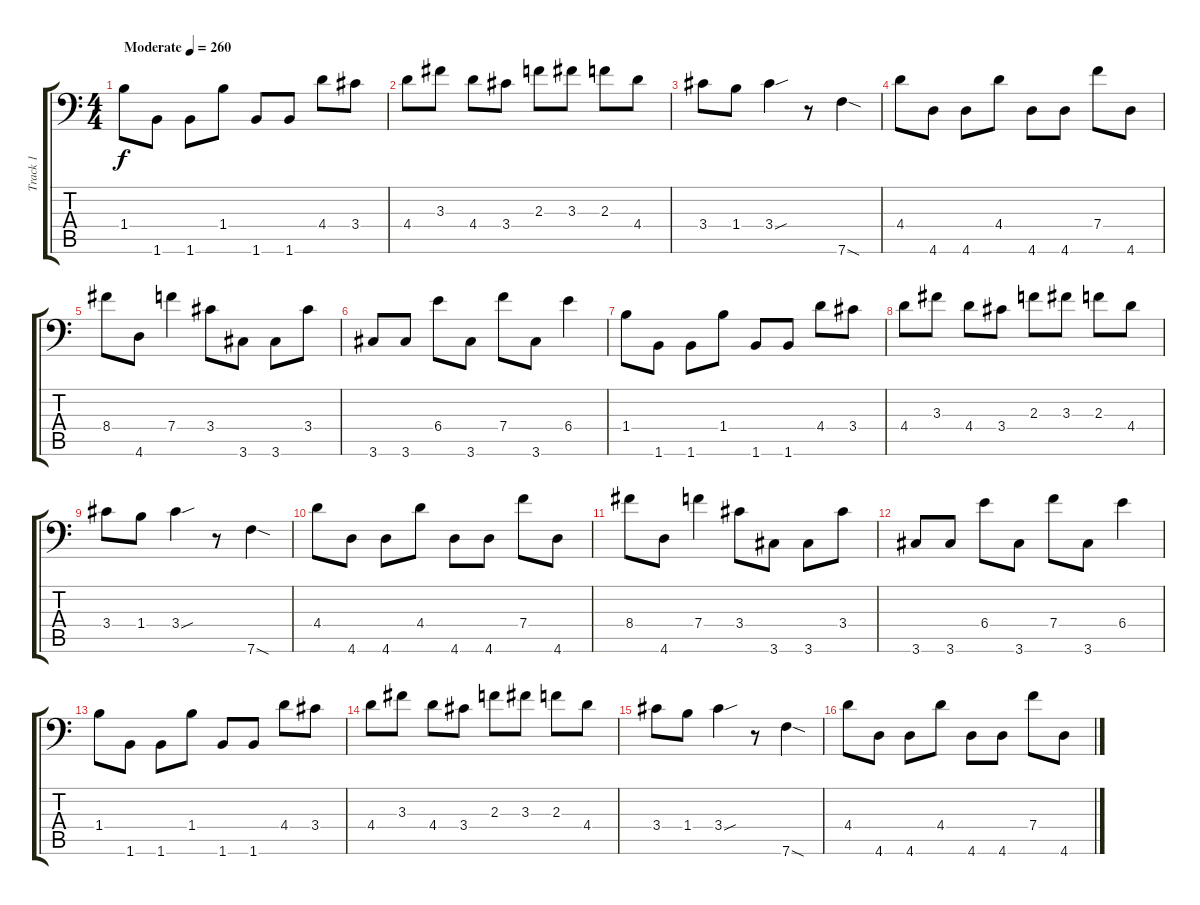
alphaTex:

\track ("Track 1" "Track 1") {instrument overdrivenguitar}
\staff {score tabs}
\tuning (C4 G3 Eb3 Bb2 F2 Bb1) {hide}
\ts (4 4)
\tempo (260 "Moderate")
\clef f4
\ks c
1.4.8{dy f instrument overdrivenguitar} 1.6.8 1.6.8 1.4.8 1.6.8 1.6.8 4.4.8 3.4.8 |
4.4.8 3.3.8 4.4.8 3.4.8 2.3.8 3.3.8 2.3.8 4.4.8 |
3.4.8 1.4.8 3.4{sou}.4 r.8 7.6{sod}.4 |
4.4.8 4.6.8 4.6.8 4.4.8 4.6.8 4.6.8 7.4.8 4.6.8 |
8.4.8 4.6.8 7.4.4 3.4.8 3.6.8 3.6.8 3.4.8 |
3.6.8 3.6.8 6.4.8 3.6.8 7.4.8 3.6.8 6.4.4 |
1.4.8 1.6.8 1.6.8 1.4.8 1.6.8 1.6.8 4.4.8 3.4.8 |
4.4.8 3.3.8 4.4.8 3.4.8 2.3.8 3.3.8 2.3.8 4.4.8 |
3.4.8 1.4.8 3.4{sou}.4 r.8 7.6{sod}.4 |
4.4.8 4.6.8 4.6.8 4.4.8 4.6.8 4.6.8 7.4.8 4.6.8 |
8.4.8 4.6.8 7.4.4 3.4.8 3.6.8 3.6.8 3.4.8 |
3.6.8 3.6.8 6.4.8 3.6.8 7.4.8 3.6.8 6.4.4 |
1.4.8 1.6.8 1.6.8 1.4.8 1.6.8 1.6.8 4.4.8 3.4.8 |
4.4.8 3.3.8 4.4.8 3.4.8 2.3.8 3.3.8 2.3.8 4.4.8 |
3.4.8 1.4.8 3.4{sou}.4 r.8 7.6{sod}.4 |
4.4.8 4.6.8 4.6.8 4.4.8 4.6.8 4.6.8 7.4.8 4.6.8
